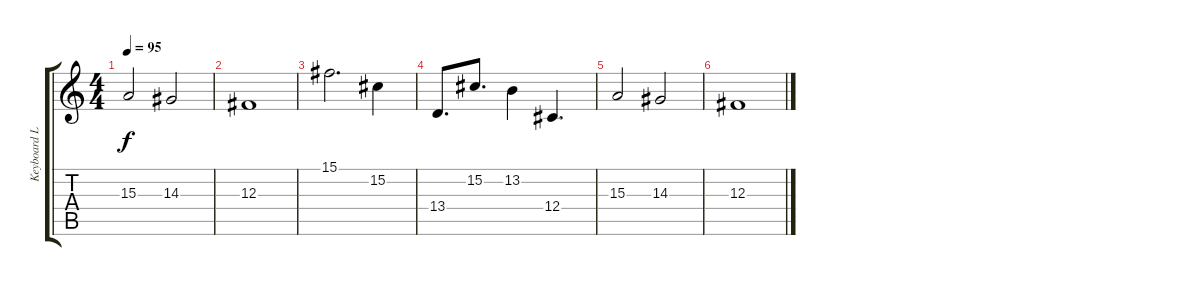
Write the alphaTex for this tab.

\track ("Keyboard Left" "Keyboard L") {instrument lead1square}
\staff {score tabs}
\tuning (Eb4 Bb3 Gb3 Db3 Ab2 Eb2) {hide}
\ts (4 4)
\tempo 95
\clef g2
\ks c
15.3.2{dy f} 14.3.2 |
12.3.1 |
15.1.2{d} 15.2.4 |
13.4.8{d} 15.2.8{d} 13.2.4 12.4.4{d} |
15.3.2 14.3.2 |
12.3.1
